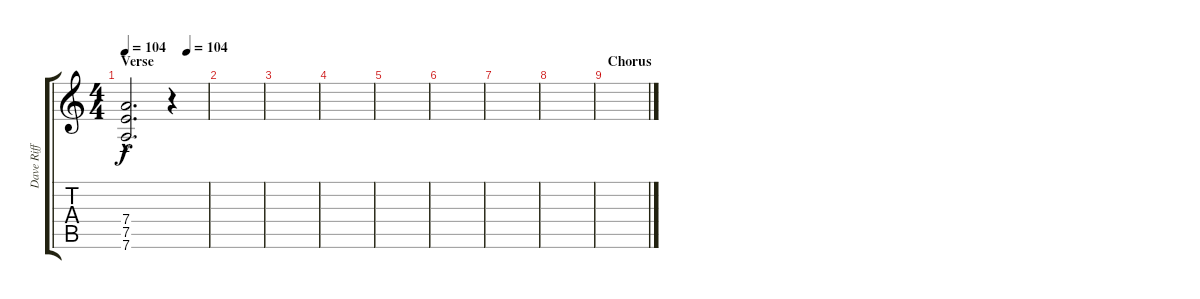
\track ("Dave Riff backing" "Dave Riff ") {instrument distortionguitar}
\staff {score tabs}
\tuning (E4 B3 G3 D3 A2 D2) {hide}
\ts (4 4)
\section ("" "Verse")
\tempo 104
\tempo (104 0.75)
\clef g2
\ks c
(7.4{hac} 7.5{hac} 7.6{hac}).2{d dy f volume 0} r.4{volume 11 balance 8 instrument distortionguitar} |
|
|
|
|
|
|
|
\section ("" "Chorus")
